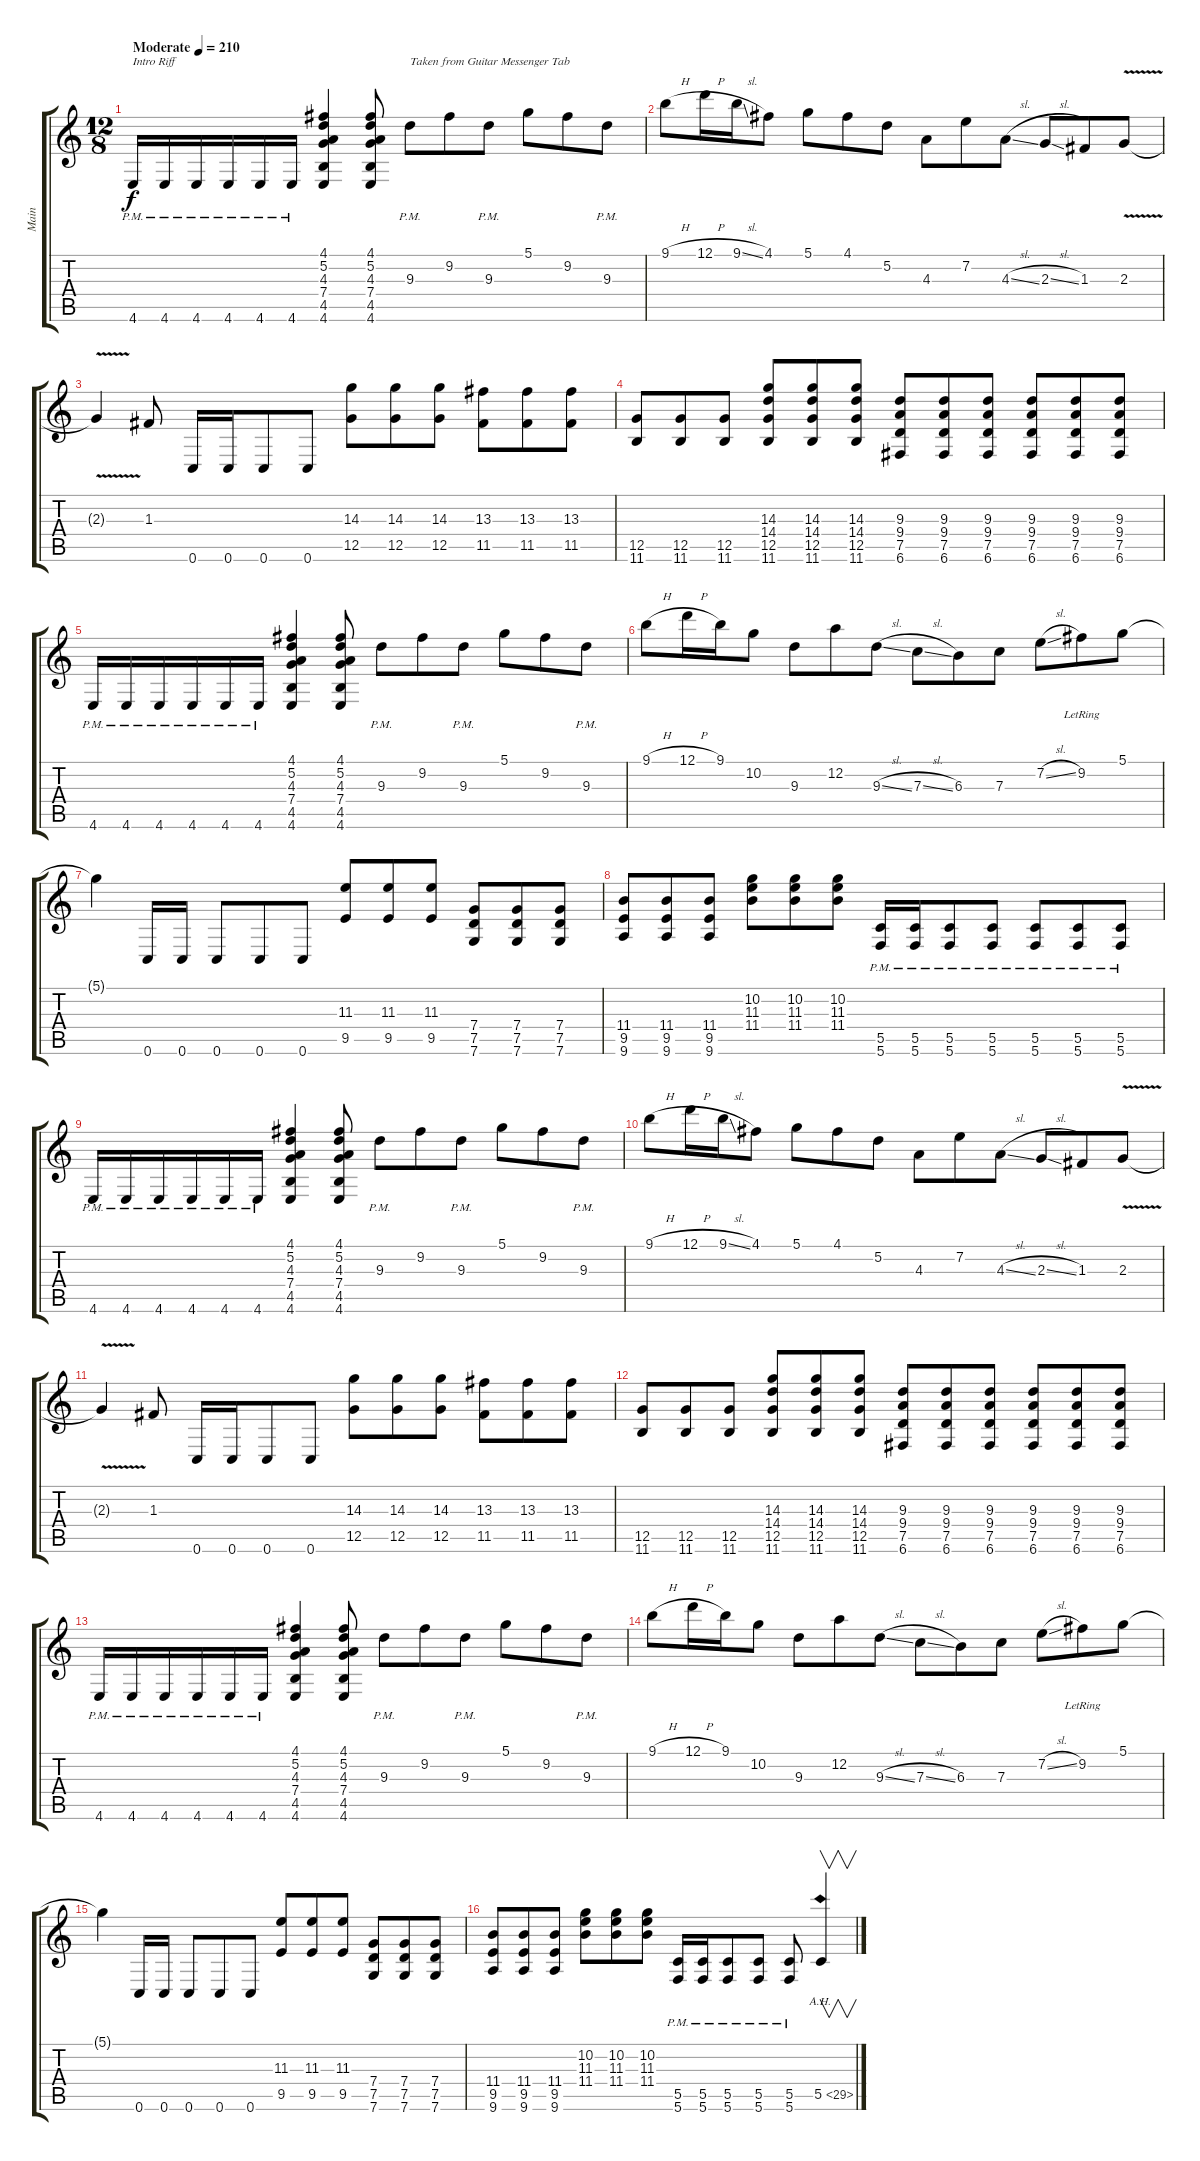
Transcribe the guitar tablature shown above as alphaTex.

\track ("Main" "Main") {instrument distortionguitar}
\staff {score tabs}
\tuning (D4 A3 F3 C3 G2 C2) {hide}
\ts (12 8)
\tempo (210 "Moderate")
\clef g2
\ks c
4.6{pm}.16{txt "Intro Riff" dy f instrument distortionguitar} 4.6{pm}.16 4.6{pm}.16 4.6{pm}.16 4.6{pm}.16 4.6{pm}.16 (4.1 5.2 4.3 7.4 4.5 4.6).4 (4.1 5.2 4.3 7.4 4.5 4.6).8 9.3{pm}.8{txt "Taken from Guitar Messenger Tab"} 9.2.8 9.3{pm}.8 5.1.8 9.2.8 9.3{pm}.8 |
9.1{h}.8 12.1{h}.16 9.1{sl}.16 4.1.8 5.1.8 4.1.8 5.2.8 4.3.8 7.2.8 4.3{sl}.8 2.3{sl}.8 1.3.8 2.3{v}.8 |
2.3{t}.4 1.3.8 0.6.16 0.6.16 0.6.8 0.6.8 (14.3 12.5).8 (14.3 12.5).8 (14.3 12.5).8 (13.3 11.5).8 (13.3 11.5).8 (13.3 11.5).8 |
(12.5 11.6).8 (12.5 11.6).8 (12.5 11.6).8 (14.3 14.4 12.5 11.6).8 (14.3 14.4 12.5 11.6).8 (14.3 14.4 12.5 11.6).8 (9.3 9.4 7.5 6.6).8 (9.3 9.4 7.5 6.6).8 (9.3 9.4 7.5 6.6).8 (9.3 9.4 7.5 6.6).8 (9.3 9.4 7.5 6.6).8 (9.3 9.4 7.5 6.6).8 |
4.6{pm}.16 4.6{pm}.16 4.6{pm}.16 4.6{pm}.16 4.6{pm}.16 4.6{pm}.16 (4.1 5.2 4.3 7.4 4.5 4.6).4 (4.1 5.2 4.3 7.4 4.5 4.6).8 9.3{pm}.8 9.2.8 9.3{pm}.8 5.1.8 9.2.8 9.3{pm}.8 |
9.1{h}.8 12.1{h}.16 9.1.16 10.2.8 9.3.8 12.2.8 9.3{sl}.8 7.3{sl}.8 6.3.8 7.3.8 7.2{sl}.8 9.2{lr}.8 5.1.8 |
5.1{t}.4 0.6.16 0.6.16 0.6.8 0.6.8 0.6.8 (11.3 9.5).8 (11.3 9.5).8 (11.3 9.5).8 (7.4 7.5 7.6).8 (7.4 7.5 7.6).8 (7.4 7.5 7.6).8 |
(11.4 9.5 9.6).8 (11.4 9.5 9.6).8 (11.4 9.5 9.6).8 (10.2 11.3 11.4).8 (10.2 11.3 11.4).8 (10.2 11.3 11.4).8 (5.5{pm} 5.6{pm}).16 (5.5{pm} 5.6{pm}).16 (5.5{pm} 5.6{pm}).8 (5.5{pm} 5.6{pm}).8 (5.5{pm} 5.6{pm}).8 (5.5{pm} 5.6{pm}).8 (5.5{pm} 5.6{pm}).8 |
4.6{pm}.16 4.6{pm}.16 4.6{pm}.16 4.6{pm}.16 4.6{pm}.16 4.6{pm}.16 (4.1 5.2 4.3 7.4 4.5 4.6).4 (4.1 5.2 4.3 7.4 4.5 4.6).8 9.3{pm}.8 9.2.8 9.3{pm}.8 5.1.8 9.2.8 9.3{pm}.8 |
9.1{h}.8 12.1{h}.16 9.1{sl}.16 4.1.8 5.1.8 4.1.8 5.2.8 4.3.8 7.2.8 4.3{sl}.8 2.3{sl}.8 1.3.8 2.3{v}.8 |
2.3{t}.4 1.3.8 0.6.16 0.6.16 0.6.8 0.6.8 (14.3 12.5).8 (14.3 12.5).8 (14.3 12.5).8 (13.3 11.5).8 (13.3 11.5).8 (13.3 11.5).8 |
(12.5 11.6).8 (12.5 11.6).8 (12.5 11.6).8 (14.3 14.4 12.5 11.6).8 (14.3 14.4 12.5 11.6).8 (14.3 14.4 12.5 11.6).8 (9.3 9.4 7.5 6.6).8 (9.3 9.4 7.5 6.6).8 (9.3 9.4 7.5 6.6).8 (9.3 9.4 7.5 6.6).8 (9.3 9.4 7.5 6.6).8 (9.3 9.4 7.5 6.6).8 |
4.6{pm}.16 4.6{pm}.16 4.6{pm}.16 4.6{pm}.16 4.6{pm}.16 4.6{pm}.16 (4.1 5.2 4.3 7.4 4.5 4.6).4 (4.1 5.2 4.3 7.4 4.5 4.6).8 9.3{pm}.8 9.2.8 9.3{pm}.8 5.1.8 9.2.8 9.3{pm}.8 |
9.1{h}.8 12.1{h}.16 9.1.16 10.2.8 9.3.8 12.2.8 9.3{sl}.8 7.3{sl}.8 6.3.8 7.3.8 7.2{sl}.8 9.2{lr}.8 5.1.8 |
5.1{t}.4 0.6.16 0.6.16 0.6.8 0.6.8 0.6.8 (11.3 9.5).8 (11.3 9.5).8 (11.3 9.5).8 (7.4 7.5 7.6).8 (7.4 7.5 7.6).8 (7.4 7.5 7.6).8 |
(11.4 9.5 9.6).8 (11.4 9.5 9.6).8 (11.4 9.5 9.6).8 (10.2 11.3 11.4).8 (10.2 11.3 11.4).8 (10.2 11.3 11.4).8 (5.5{pm} 5.6{pm}).16 (5.5{pm} 5.6{pm}).16 (5.5{pm} 5.6{pm}).8 (5.5{pm} 5.6{pm}).8 (5.5{pm} 5.6{pm}).8 5.5{ah 24}.4{v}
